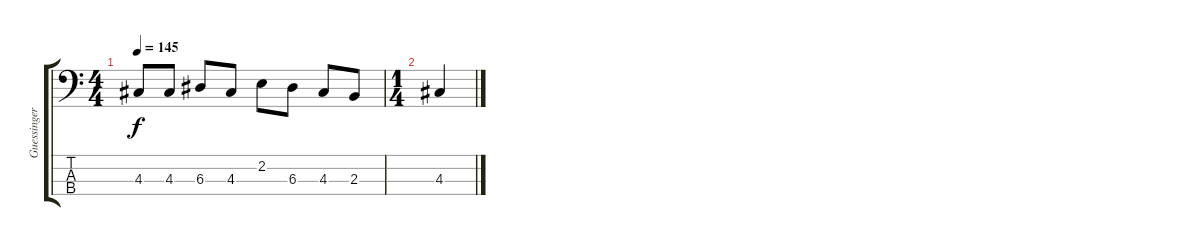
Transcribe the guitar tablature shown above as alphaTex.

\track ("Guessinger" "Guessinger") {instrument electricbassfinger}
\staff {score tabs}
\tuning (G2 D2 A1 E1) {hide}
\ts (4 4)
\tempo 145
\clef f4
\ks c
4.3.8{dy f} 4.3.8 6.3.8 4.3.8 2.2.8 6.3.8 4.3.8 2.3.8 |
\ts (1 4)
4.3.4
